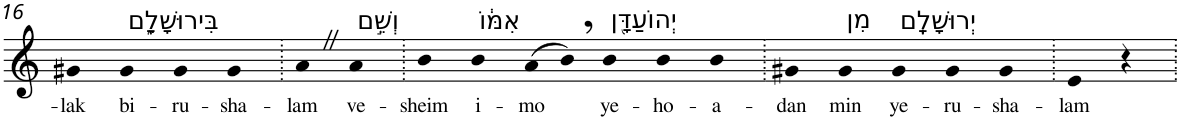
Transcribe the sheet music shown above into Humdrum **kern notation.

**kern	**text
*part1	*part1
*staff1	*staff1
*I"Piano	*
*I'Pno	*
!!LO:PB:g=z
*clefG2	*
*k[]	*
=16	=16
!	!LO:LY:b
4g#X	-lak
!LO:TX:a:t=בִּירוּשָׁלִָ֑ם	!
!	!LO:LY:b
4g#	bi-
!	!LO:LY:b
4g#	-ru-
!	!LO:LY:b
4g#	-sha-
=17.	=17.
!	!LO:LY:b
4aZ	-lam
!LO:TX:a:t=וְשֵׁ֣ם	!
!	!LO:LY:b
4a	ve-
=18.	=18.
!	!LO:LY:b
4b	-sheim
!LO:TX:a:t=אִמּ֔וֹ	!
!	!LO:LY:b
4b	i-
!	!LO:LY:b
(>8a	-mo
8b,)	.
!LO:TX:a:t=יְהוֹעַדָּ֖ן	!
!	!LO:LY:b
4b	ye-
!	!LO:LY:b
4b	-ho-
!	!LO:LY:b
4b	-a-
=19.	=19.
!	!LO:LY:b
4g#X	-dan
!LO:TX:a:t=מִן	!
!	!LO:LY:b
4g#	min
!LO:TX:a:t=יְרוּשָׁלִָֽם	!
!	!LO:LY:b
4g#	ye-
!	!LO:LY:b
4g#	-ru-
!	!LO:LY:b
4g#	-sha-
=20.	=20.
!	!LO:LY:b
4e	-lam
4r	.
=.	=.
*-	*-
